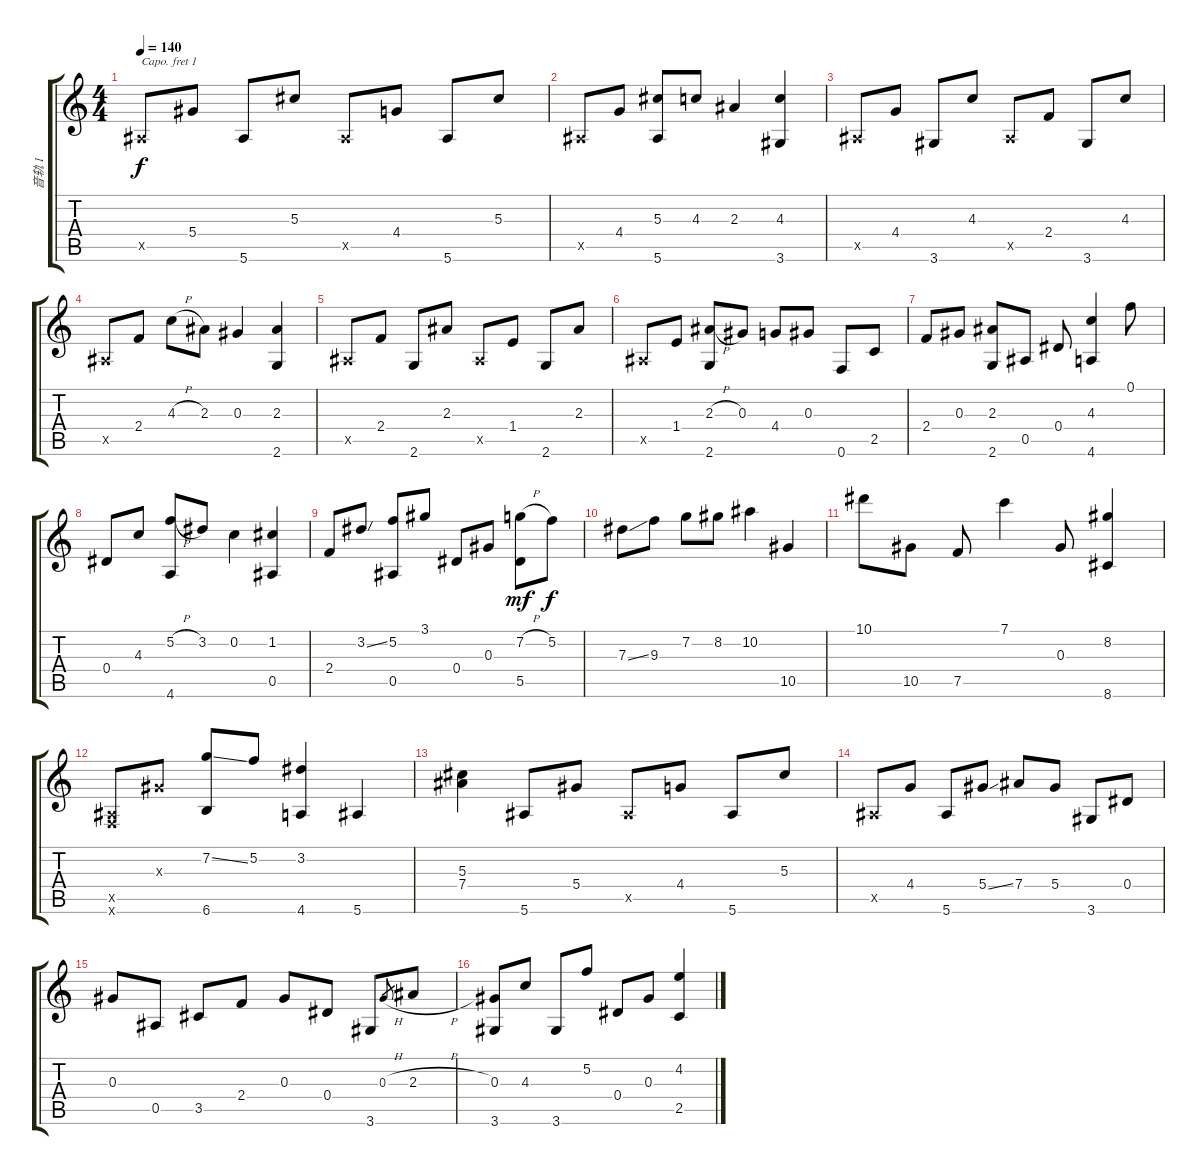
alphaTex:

\track ("音轨 1" "音轨 1") {instrument acousticguitarsteel}
\staff {score tabs}
\capo 1
\tuning (E4 B3 G3 D3 A2 E2) {hide}
\ts (4 4)
\tempo 140
\clef g2
\ks c
0.5{x}.8{dy f} 5.4.8 5.6.8 5.3.8 0.5{x}.8 4.4.8 5.6.8 5.3.8 |
0.5{x}.8 4.4.8 (5.3 5.6).8 4.3.8 2.3.4 (4.3 3.6).4 |
0.5{x}.8 4.4.8 3.6.8 4.3.8 0.5{x}.8 2.4.8 3.6.8 4.3.8 |
0.5{x}.8 2.4.8 4.3{h}.8 2.3.8 0.3.4 (2.3 2.6).4 |
0.5{x}.8 2.4.8 2.6.8 2.3.8 0.5{x}.8 1.4.8 2.6.8 2.3.8 |
0.5{x}.8 1.4.8 (2.3{h} 2.6).8 0.3.8 4.4.8 0.3.8 0.6.8 2.5.8 |
2.4.8 0.3.8 (2.3 2.6).8 0.5.8 0.4.8 (4.3 4.6).4 0.1.8 |
0.4.8 4.3.8 (5.2{h} 4.6).8 3.2.8 0.2.4 (1.2 0.5).4 |
2.4.8 3.2{ss}.8 (5.2 0.5).8 3.1.8 0.4.8 0.3.8 (7.2{h} 5.5).8{dy mf} 5.2.8{dy f} |
7.3{ss}.8 9.3.8 7.2.8 8.2.8 10.2.4 10.5.4 |
10.1.8 10.5.8 7.5.8 7.1.4 0.3.8 (8.2 8.6).4 |
(0.5{x} 0.6{x}).8 0.3{x}.8 (7.2{ss} 6.6).8 5.2.8 (3.2 4.6).4 5.6.4 |
(5.3 7.4).4 5.6.8 5.4.8 0.5{x}.8 4.4.8 5.6.8 5.3.8 |
0.5{x}.8 4.4.8 5.6.8 5.4{ss}.8 7.4.8 5.4.8 3.6.8 0.4.8 |
0.3.8 0.5.8 3.5.8 2.4.8 0.3.8 0.4.8 3.6.8 0.3{h}.8{gr} 2.3{h}.8 |
(0.3 3.6).8 4.3.8 3.6.8 5.2.8 0.4.8 0.3.8 (4.2 2.5).4
